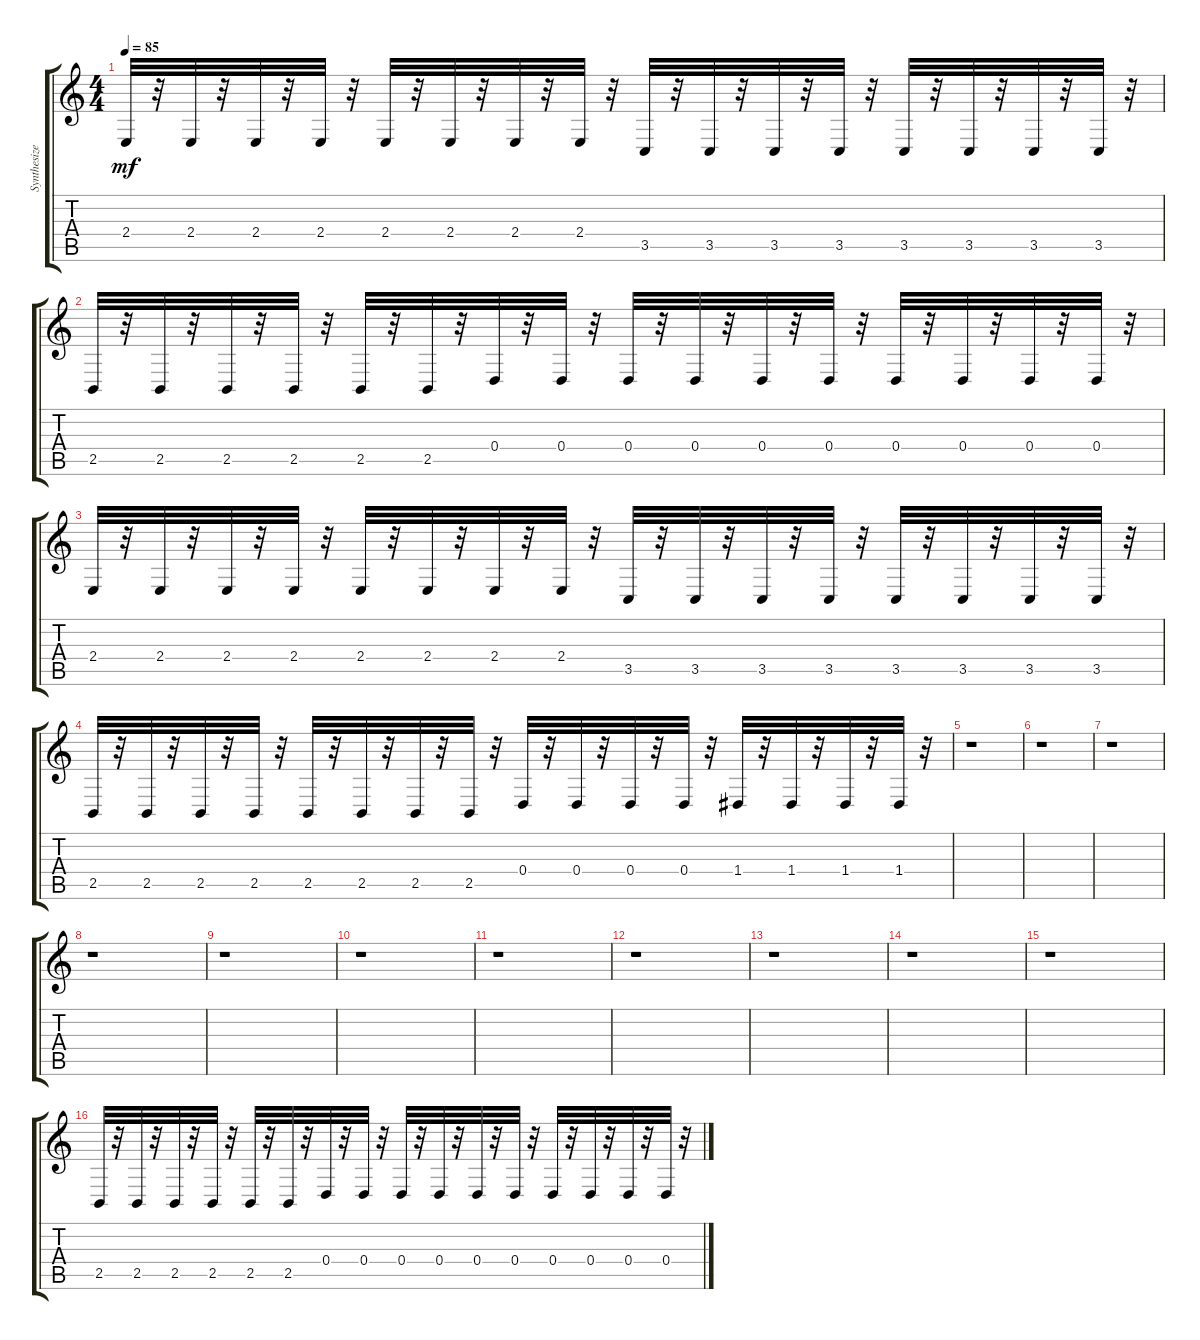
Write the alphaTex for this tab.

\track ("Synthesizer" "Synthesize") {instrument lead1square}
\staff {score tabs}
\tuning (E4 B3 G3 D3 A2 E2) {hide}
\ts (4 4)
\tempo 85
\clef g2
\ks c
2.4.32{dy mf} r.32 2.4.32 r.32 2.4.32 r.32 2.4.32 r.32 2.4.32 r.32 2.4.32 r.32 2.4.32 r.32 2.4.32 r.32 3.5.32 r.32 3.5.32 r.32 3.5.32 r.32 3.5.32 r.32 3.5.32 r.32 3.5.32 r.32 3.5.32 r.32 3.5.32 r.32 |
2.5.32 r.32 2.5.32 r.32 2.5.32 r.32 2.5.32 r.32 2.5.32 r.32 2.5.32 r.32 0.4.32 r.32 0.4.32 r.32 0.4.32 r.32 0.4.32 r.32 0.4.32 r.32 0.4.32 r.32 0.4.32 r.32 0.4.32 r.32 0.4.32 r.32 0.4.32 r.32 |
2.4.32 r.32 2.4.32 r.32 2.4.32 r.32 2.4.32 r.32 2.4.32 r.32 2.4.32 r.32 2.4.32 r.32 2.4.32 r.32 3.5.32 r.32 3.5.32 r.32 3.5.32 r.32 3.5.32 r.32 3.5.32 r.32 3.5.32 r.32 3.5.32 r.32 3.5.32 r.32 |
2.5.32 r.32 2.5.32 r.32 2.5.32 r.32 2.5.32 r.32 2.5.32 r.32 2.5.32 r.32 2.5.32 r.32 2.5.32 r.32 0.4.32 r.32 0.4.32 r.32 0.4.32 r.32 0.4.32 r.32 1.4.32 r.32 1.4.32 r.32 1.4.32 r.32 1.4.32 r.32 |
r.1 |
r.1 |
r.1 |
r.1 |
r.1 |
r.1 |
r.1 |
r.1 |
r.1 |
r.1 |
r.1 |
2.5.32 r.32 2.5.32 r.32 2.5.32 r.32 2.5.32 r.32 2.5.32 r.32 2.5.32 r.32 0.4.32 r.32 0.4.32 r.32 0.4.32 r.32 0.4.32 r.32 0.4.32 r.32 0.4.32 r.32 0.4.32 r.32 0.4.32 r.32 0.4.32 r.32 0.4.32 r.32
